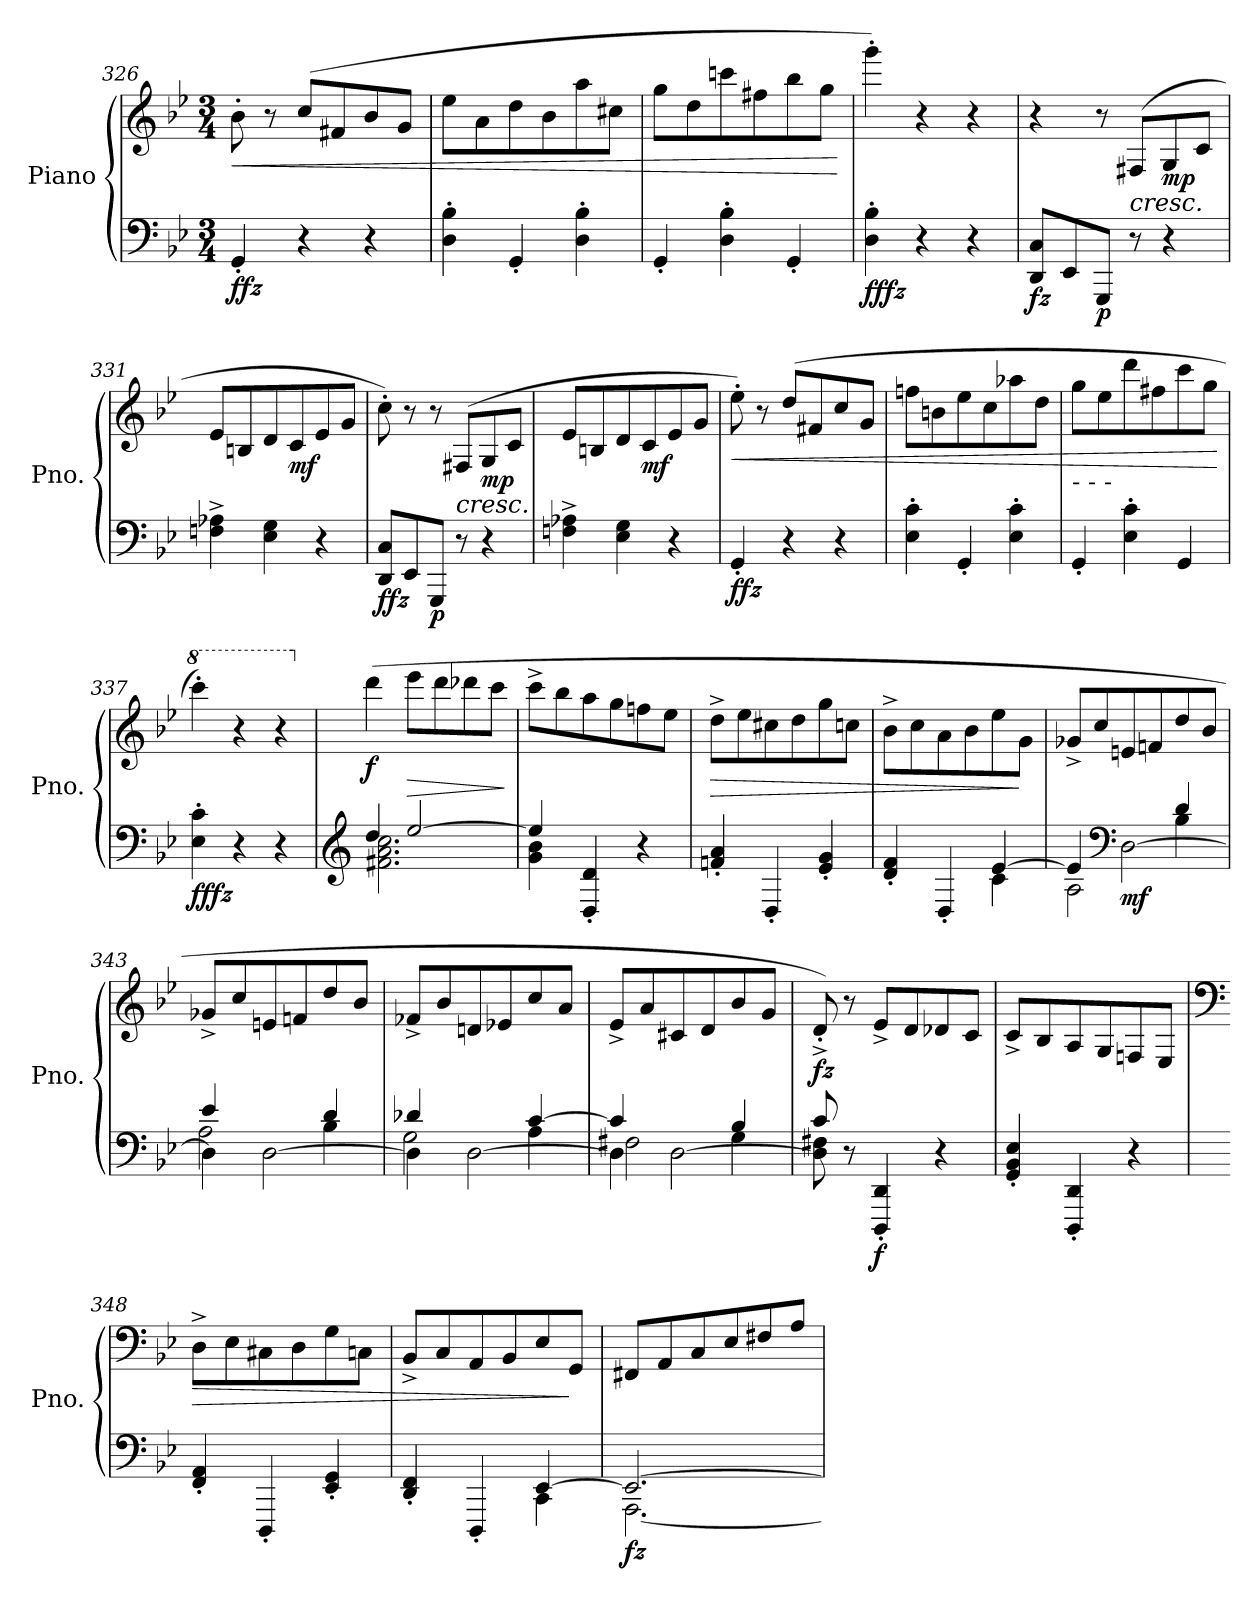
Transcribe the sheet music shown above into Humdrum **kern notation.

**kern	**kern	**dynam
*part1	*part1	*part1
*staff2	*staff1	*staff1/2
*I"Piano	*	*
*I'Pno.	*	*
!!LO:LB:g=z
*clefF4	*clefG2	*
*k[b-e-]	*k[b-e-]	*
*M3/4	*M3/4	*
=326	=326	=326
!	!	!LO:HP:b
!	!	!LO:DY:n=1:b=2
!	!	!LO:DY:n=2:b=2
4GG'/	8b-'\	< f fz
.	8r	.
4r	(>8cc/L	.
.	8f#X/	.
4r	8b-/	.
.	8g/J	.
=327	=327	=327
4D\' 4B-\'	8ee-\L	.
.	8a\	.
4GG'/	8dd\	.
.	8b-\	.
4D\' 4B-\'	8aa\	.
.	8cc#X\J	.
=328	=328	=328
4GG'/	8gg\L	.
.	8dd\	.
4D\' 4B-\'	8cccn\	.
.	8ff#X\	.
4GG'/	8bb-\	.
.	8gg\J	.
.	.	[
=329	=329	=329
!	!	!LO:DY:b=2
!	!	!LO:DY:n=1:b
4D\' 4B-\'	4ggg'\)	ff fz
4r	4r	.
4r	4r	.
=330	=330	=330
!	!	!LO:DY:b=2
8DD/ 8C/L	4r	fz
8EE-/	.	.
!	!	!LO:DY:b=2
8GGG/J	8r	p
!	!	!LO:HP:b
8r	(>8F#X/L	<
!	!	!LO:DY:b
4r	8G/	mp
.	8c/J	.
=331	=331	=331
4Fn\^ 4A-X\^	8e-/L	.
.	8Bn/	.
4E-\ 4G\	8d/	.
!	!	!LO:DY:b
.	8c/	mf
4r	8e-/	.
.	8g/J	.
.	.	[
!!LO:PB:g=z
=332	=332	=332
!	!	!LO:DY:b=2
!	!	!LO:DY:n=1:b=2
8DD/ 8C/L	8cc'\)	f fz
8EE-/	8r	.
!	!	!LO:DY:n=2:b=2
8GGG/J	8r	p
!	!	!LO:HP:b
8r	(>8F#X/L	<
!	!	!LO:DY:n=3:b
4r	8G/	mp
.	8c/J	.
=333	=333	=333
4Fn\^ 4A-X\^	8e-/L	.
.	8Bn/	.
4E-\ 4G\	8d/	.
!	!	!LO:DY:b
.	8c/	mf
4r	8e-/	.
.	8g/J	.
.	.	[
=334	=334	=334
!	!	!LO:HP:b
!	!	!LO:DY:n=1:b=2
!	!	!LO:DY:n=2:b=2
4GG'/	8ee-'\)	< f fz
.	8r	.
4r	(>8dd/L	.
.	8f#X/	.
4r	8cc/	.
.	8g/J	.
=335	=335	=335
4E-\' 4c\'	8ffn\L	.
.	8bn\	.
4GG'/	8ee-\	.
.	8cc\	.
4E-\' 4c\'	8aa-X\	.
.	8dd\J	.
=336	=336	=336
!LO:TX:a:t=-       -       -	!	!
4GG'/	8gg\L	.
.	8ee-\	.
4E-\' 4c\'	8ddd\	.
.	8ff#X\	.
4GG/	8ccc\	.
.	8gg\J	.
.	.	[
=337	=337	=337
*	*8va	*
!	!	!LO:DY:b=2
!	!	!LO:DY:n=1:b
4E-\' 4c\'	4cccc'\)	ff fz
4r	4r	.
4r	4r	.
!!LO:LB:g=z
=338	=338	=338
*clefG2	*	*
*^	*	*
*	*	*X8va	*
!	!	!	!LO:DY:b
4dd/	2.f#X\ 2.a\ 2.cc\	(>4ddd\	f
!	!	!	!LO:HP:b
[2ee-/	.	8eee-\L	>
.	.	8ddd\	.
.	.	8ddd-X\	.
.	.	8ccc\J	.
*v	*v	*	*
.	.	]
=339	=339	=339
*^	*	*
4ee-/]	4g\ 4b-\	8ccc^\L	.
.	.	8bb-\	.
4D/' 4d/'	2ryy	8aa\	.
.	.	8gg\	.
4r	.	8ffn\	.
.	.	8ee-\J	.
*v	*v	*	*
=340	=340	=340
!	!	!LO:HP:b
4fn/' 4a/'	8dd^\L	>
.	8ee-\	.
4D'/	8cc#X\	.
.	8dd\	.
4e-/' 4g/'	8gg\	.
.	8ccn\J	.
=341	=341	=341
*^	*	*
4d/' 4f/'	2ryy	8b-^\L	.
.	.	8cc\	.
4D'/	.	8a\	.
.	.	8b-\	.
[4e-/	4c\	8ee-\	.
.	.	8g\J	]
=342	=342	=342	=342
*	*^	*	*
4e-/]	2A\	2ryy	8g-X^/L	.
.	.	.	8cc/	.
*clefF4	*	*	*	*
!	!	!	!	!LO:DY:b=2
[2D\	.	.	8en/	mf
.	.	.	8fn/	.
.	4B-\	4d/	8dd/	.
.	.	.	8b-/J	.
=343	=343	=343	=343	=343
4D\]	2A\	4e-/	8g-X^/L	.
.	.	.	8cc/	.
[2D\	.	4ryy	8en/	.
.	.	.	8fn/	.
.	4B-\	4d/	8dd/	.
.	.	.	8b-/J	.
!!LO:LB:g=z
=344	=344	=344	=344	=344
4D\]	2G\	4d-X/	8f-X^/L	.
.	.	.	8b-/	.
[2D\	.	4ryy	8dn/	.
.	.	.	8e-X/	.
.	4A\	[4c/	8cc/	.
.	.	.	8a/J	.
=345	=345	=345	=345	=345
4D\]	2F#X\	4c/]	8e-^/L	.
.	.	.	8a/	.
[2D\	.	4ryy	8c#X/	.
.	.	.	8d/	.
.	4G\	4B-/	8b-/	.
.	.	.	8g/J	.
*	*v	*v	*	*
=346	=346	=346	=346
!	!	!	!LO:DY:b
8D\] 8F#X\	8c/	8d'^/)	fz
8r	2ryy	8r	.
!	!	!	!LO:DY:b=2
4DDD/' 4DD/'	.	8e-^/L	f
.	.	8d/	.
4r	.	8d-X/	.
.	8ryy	8c/J	.
*v	*v	*	*
=347	=347	=347
4GG/' 4BB-/' 4E-/'	8c^/L	.
.	8B-/	.
4DDD/' 4DD/'	8A/	.
.	8G/	.
4r	8Fn/	.
.	8E-/J	.
=348	=348	=348
*	*clefF4	*
!	!	!LO:HP:b
4FF/' 4AA/'	8D^\L	>
.	8E-\	.
4DDD'/	8C#X\	.
.	8D\	.
4EE-/' 4GG/'	8G\	.
.	8Cn\J	.
=349	=349	=349
*^	*	*
4DD/' 4FF/'	2ryy	8BB-^/L	.
.	.	8C/	.
4DDD'/	.	8AA/	.
.	.	8BB-/	.
[4EE-/	4CC\	8E-/	.
.	.	8GG/J	]
!!LO:LB:g=z
=350	=350	=350	=350
!	!	!	!LO:DY:b=2
2.EE-/_	[2.AAA\	8FF#X/L	fz
.	.	8AA/	.
.	.	8C/	.
.	.	8E-/	.
.	.	8F#X/	.
.	.	8A/J	.
*v	*v	*	*
=	=	=
*-	*-	*-
